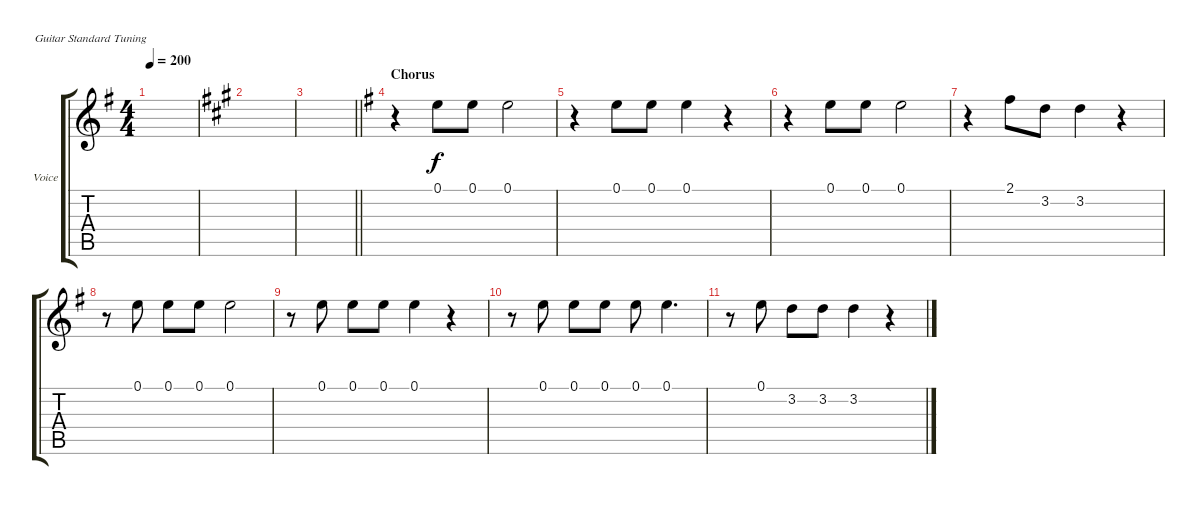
\bracketExtendMode groupsimilarinstruments
\firstSystemTrackNameOrientation horizontal
\otherSystemsTrackNameOrientation horizontal
\track ("Voice" "Voice") {mute instrument acousticguitarsteel}
\staff {score tabs}
\tuning (E4 B3 G3 D3 A2 E2)
\ts (4 4)
\tempo 200
\clef g2
\scale
0.333333
\ks g
|
\scale
0.383117
\ks a
|
\scale
0.201299
\barLineRight lightlight
|
\section ("" "Chorus")
\scale
0.415584
\ks g
r.4 0.1.8 0.1.8 0.1.2 |
\scale
0.333333 r.4 0.1.8 0.1.8 0.1.4 r.4 |
\scale
0.333333 r.4 0.1.8 0.1.8 0.1.2 |
\scale
0.333333 r.4 2.1.8 3.2.8 3.2.4 r.4 |
\scale
0.333333 r.8 0.1.8 0.1.8 0.1.8 0.1.2 |
\scale
0.333333 r.8 0.1.8 0.1.8 0.1.8 0.1.4 r.4 |
\scale
0.333333 r.8 0.1.8 0.1.8 0.1.8 0.1.8 0.1.4{d} |
\scale
0.354167 r.8 0.1.8{lyrics (0 "") lyrics (1 "") lyrics (2 "") lyrics (3 "") lyrics (4 "")} 3.2.8{lyrics (0 "") lyrics (1 "") lyrics (2 "") lyrics (3 "") lyrics (4 "")} 3.2.8{lyrics (0 "") lyrics (1 "") lyrics (2 "") lyrics (3 "") lyrics (4 "")} 3.2.4{lyrics (0 "") lyrics (1 "") lyrics (2 "") lyrics (3 "") lyrics (4 "")} r.4
